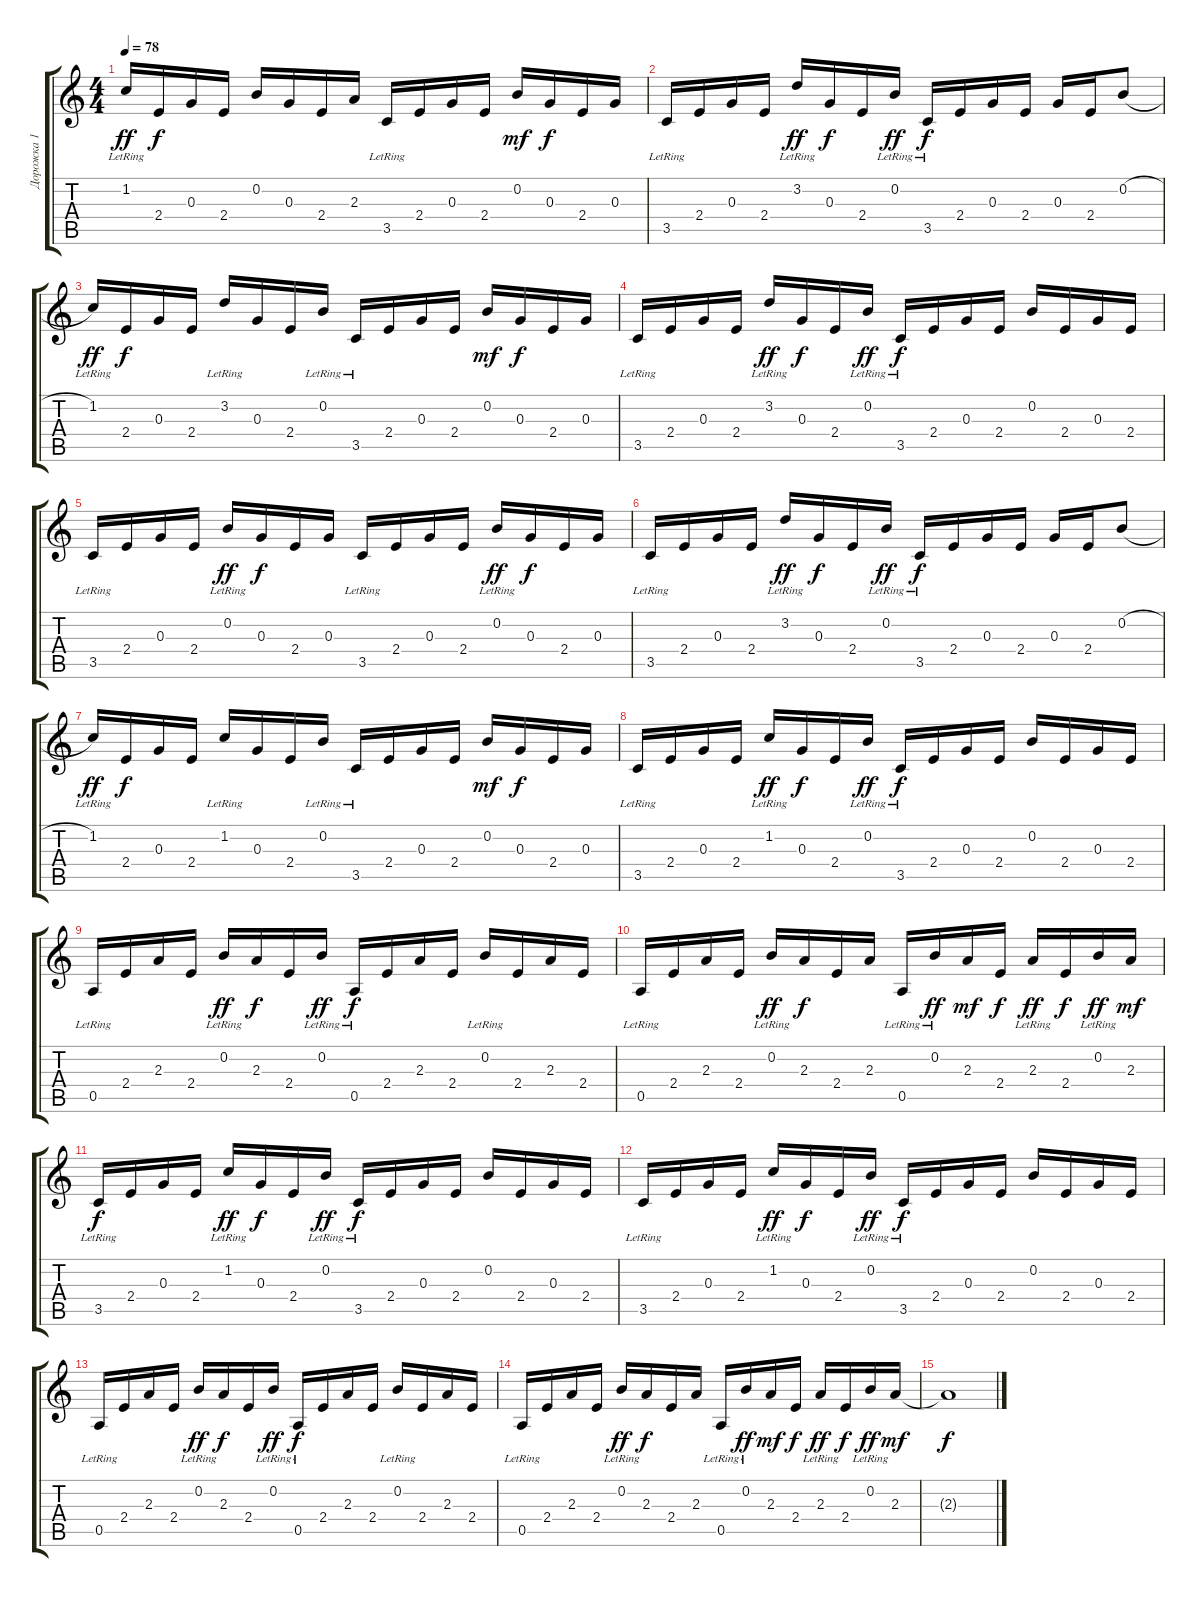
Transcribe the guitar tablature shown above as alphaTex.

\track ("Дорожка 1" "Дорожка 1") {instrument acousticguitarnylon}
\staff {score tabs}
\tuning (E4 B3 G3 D3 A2 E2) {hide}
\ts (4 4)
\tempo 78
\clef g2
\ks c
1.2{lr}.16{dy ff} 2.4.16{dy f} 0.3.16 2.4.16 0.2.16 0.3.16 2.4.16 2.3.16 3.5{lr}.16 2.4.16 0.3.16 2.4.16 0.2.16{dy mf} 0.3.16{dy f} 2.4.16 0.3.16 |
3.5{lr}.16{volume 13} 2.4.16 0.3.16 2.4.16 3.2{lr}.16{dy ff} 0.3.16{dy f} 2.4.16 0.2{lr}.16{dy ff} 3.5{lr}.16{dy f} 2.4.16 0.3.16 2.4.16 0.3.16 2.4.16 0.2{h}.8 |
1.2{lr}.16{dy ff} 2.4.16{dy f} 0.3.16 2.4.16 3.2{lr}.16 0.3.16 2.4.16 0.2{lr}.16 3.5{lr}.16 2.4.16 0.3.16 2.4.16 0.2.16{dy mf} 0.3.16{dy f} 2.4.16 0.3.16 |
3.5{lr}.16 2.4.16 0.3.16 2.4.16 3.2{lr}.16{dy ff} 0.3.16{dy f} 2.4.16 0.2{lr}.16{dy ff} 3.5{lr}.16{dy f} 2.4.16 0.3.16 2.4.16 0.2.16 2.4.16 0.3.16 2.4.16 |
3.5{lr}.16 2.4.16 0.3.16 2.4.16 0.2{lr}.16{dy ff} 0.3.16{dy f} 2.4.16 0.3.16 3.5{lr}.16 2.4.16 0.3.16 2.4.16 0.2{lr}.16{dy ff} 0.3.16{dy f} 2.4.16 0.3.16 |
3.5{lr}.16 2.4.16 0.3.16 2.4.16 3.2{lr}.16{dy ff} 0.3.16{dy f} 2.4.16 0.2{lr}.16{dy ff} 3.5{lr}.16{dy f} 2.4.16 0.3.16 2.4.16 0.3.16 2.4.16 0.2{h}.8 |
1.2{lr}.16{dy ff} 2.4.16{dy f} 0.3.16 2.4.16 1.2{lr}.16 0.3.16 2.4.16 0.2{lr}.16 3.5{lr}.16 2.4.16 0.3.16 2.4.16 0.2.16{dy mf} 0.3.16{dy f} 2.4.16 0.3.16 |
3.5{lr}.16 2.4.16 0.3.16 2.4.16 1.2{lr}.16{dy ff} 0.3.16{dy f} 2.4.16 0.2{lr}.16{dy ff} 3.5{lr}.16{dy f} 2.4.16 0.3.16 2.4.16 0.2.16 2.4.16 0.3.16 2.4.16 |
0.5{lr}.16 2.4.16 2.3.16 2.4.16 0.2{lr}.16{dy ff} 2.3.16{dy f} 2.4.16 0.2{lr}.16{dy ff} 0.5{lr}.16{dy f} 2.4.16 2.3.16 2.4.16 0.2{lr}.16 2.4.16 2.3.16 2.4.16 |
0.5{lr}.16 2.4.16 2.3.16 2.4.16 0.2{lr}.16{dy ff} 2.3.16{dy f} 2.4.16 2.3.16 0.5{lr}.16 0.2{lr}.16{dy ff} 2.3.16{dy mf} 2.4.16{dy f} 2.3{lr}.16{dy ff} 2.4.16{dy f} 0.2{lr}.16{dy ff} 2.3.16{dy mf} |
3.5{lr}.16{dy f} 2.4.16 0.3.16 2.4.16 1.2{lr}.16{dy ff} 0.3.16{dy f} 2.4.16 0.2{lr}.16{dy ff} 3.5{lr}.16{dy f} 2.4.16 0.3.16 2.4.16 0.2.16 2.4.16 0.3.16 2.4.16 |
3.5{lr}.16 2.4.16 0.3.16 2.4.16 1.2{lr}.16{dy ff} 0.3.16{dy f} 2.4.16 0.2{lr}.16{dy ff} 3.5{lr}.16{dy f} 2.4.16 0.3.16 2.4.16 0.2.16 2.4.16 0.3.16 2.4.16 |
0.5{lr}.16 2.4.16 2.3.16 2.4.16 0.2{lr}.16{dy ff} 2.3.16{dy f} 2.4.16 0.2{lr}.16{dy ff} 0.5{lr}.16{dy f} 2.4.16 2.3.16 2.4.16 0.2{lr}.16 2.4.16 2.3.16 2.4.16 |
0.5{lr}.16 2.4.16 2.3.16 2.4.16 0.2{lr}.16{dy ff} 2.3.16{dy f} 2.4.16 2.3.16 0.5{lr}.16 0.2{lr}.16{dy ff} 2.3.16{dy mf} 2.4.16{dy f} 2.3{lr}.16{dy ff} 2.4.16{dy f} 0.2{lr}.16{dy ff} 2.3.16{dy mf} |
2.3{t}.1{dy f}
